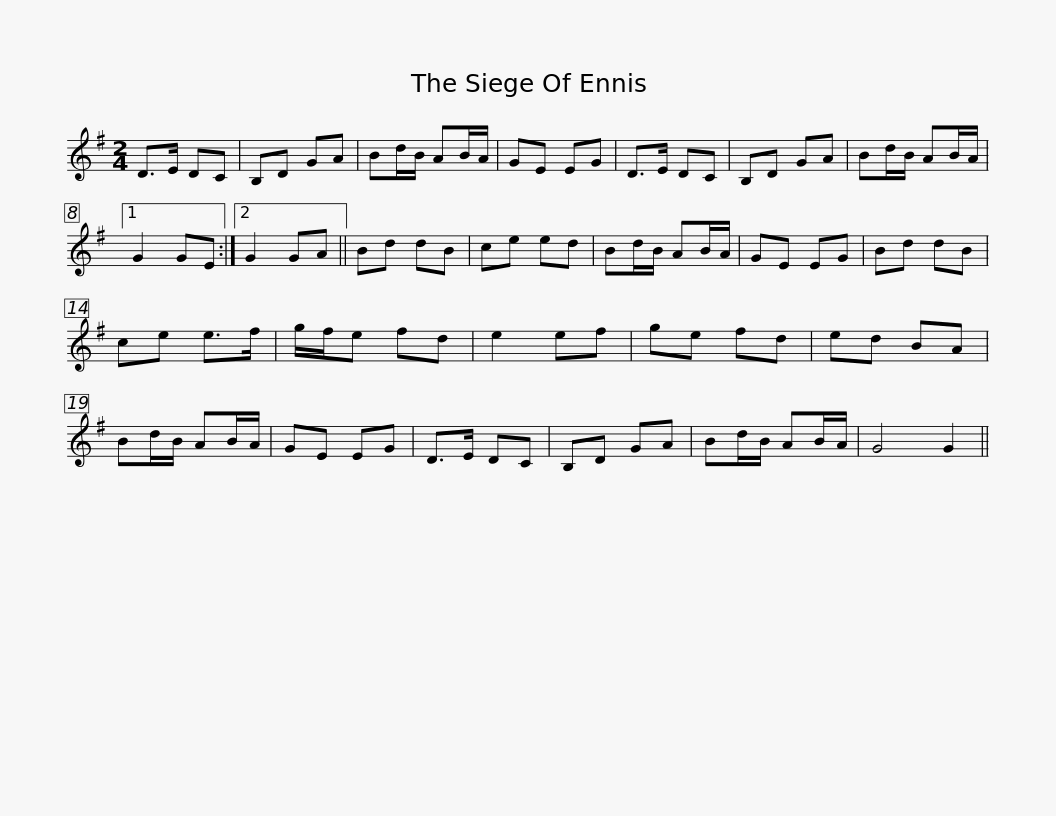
X:1
L:1/8
M:2/4
I:linebreak $
K:G
V:1 treble
V:1
 D>E DC | B,D GA | Bd/B/ AB/A/ | GE EG | D>E DC | %5
 B,D GA | Bd/B/ AB/A/ |1 G2 GE :|2 G2 GA || Bd dB |$ %10
 ce ed | Bd/B/ AB/A/ | GE EG | Bd dB | ce e>f | %15
 g/f/e fd | e2 ef | ge fd | ed BA | Bd/B/ AB/A/ |$ %20
 GE EG | D>E DC | B,D GA | Bd/B/ AB/A/ | G4 G2 || %25
